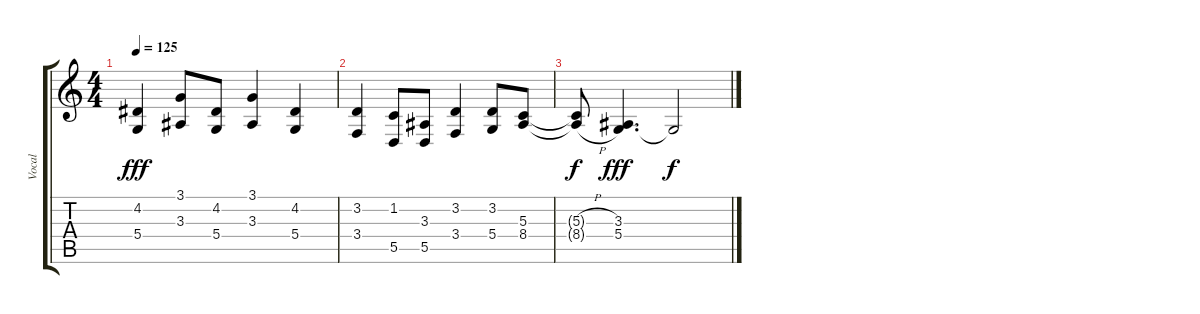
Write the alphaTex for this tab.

\track ("Vocal" "Vocal") {instrument tenorsax}
\staff {score tabs}
\tuning (E4 B3 G3 D3 A2 E2) {hide}
\ts (4 4)
\tempo 125
\clef g2
\ks c
(4.2 5.4).4{dy fff} (3.1 3.3).8 (4.2 5.4).8 (3.1 3.3).4 (4.2 5.4).4 |
(3.2 3.4).4 (1.2 5.5).8 (3.3 5.5).8 (3.2 3.4).4 (3.2 5.4).8 (5.3 8.4).8 |
(5.3{h t} 8.4{h t}).8{dy f} (3.3 5.4).4{d dy fff} 5.4{t}.2{dy f}
